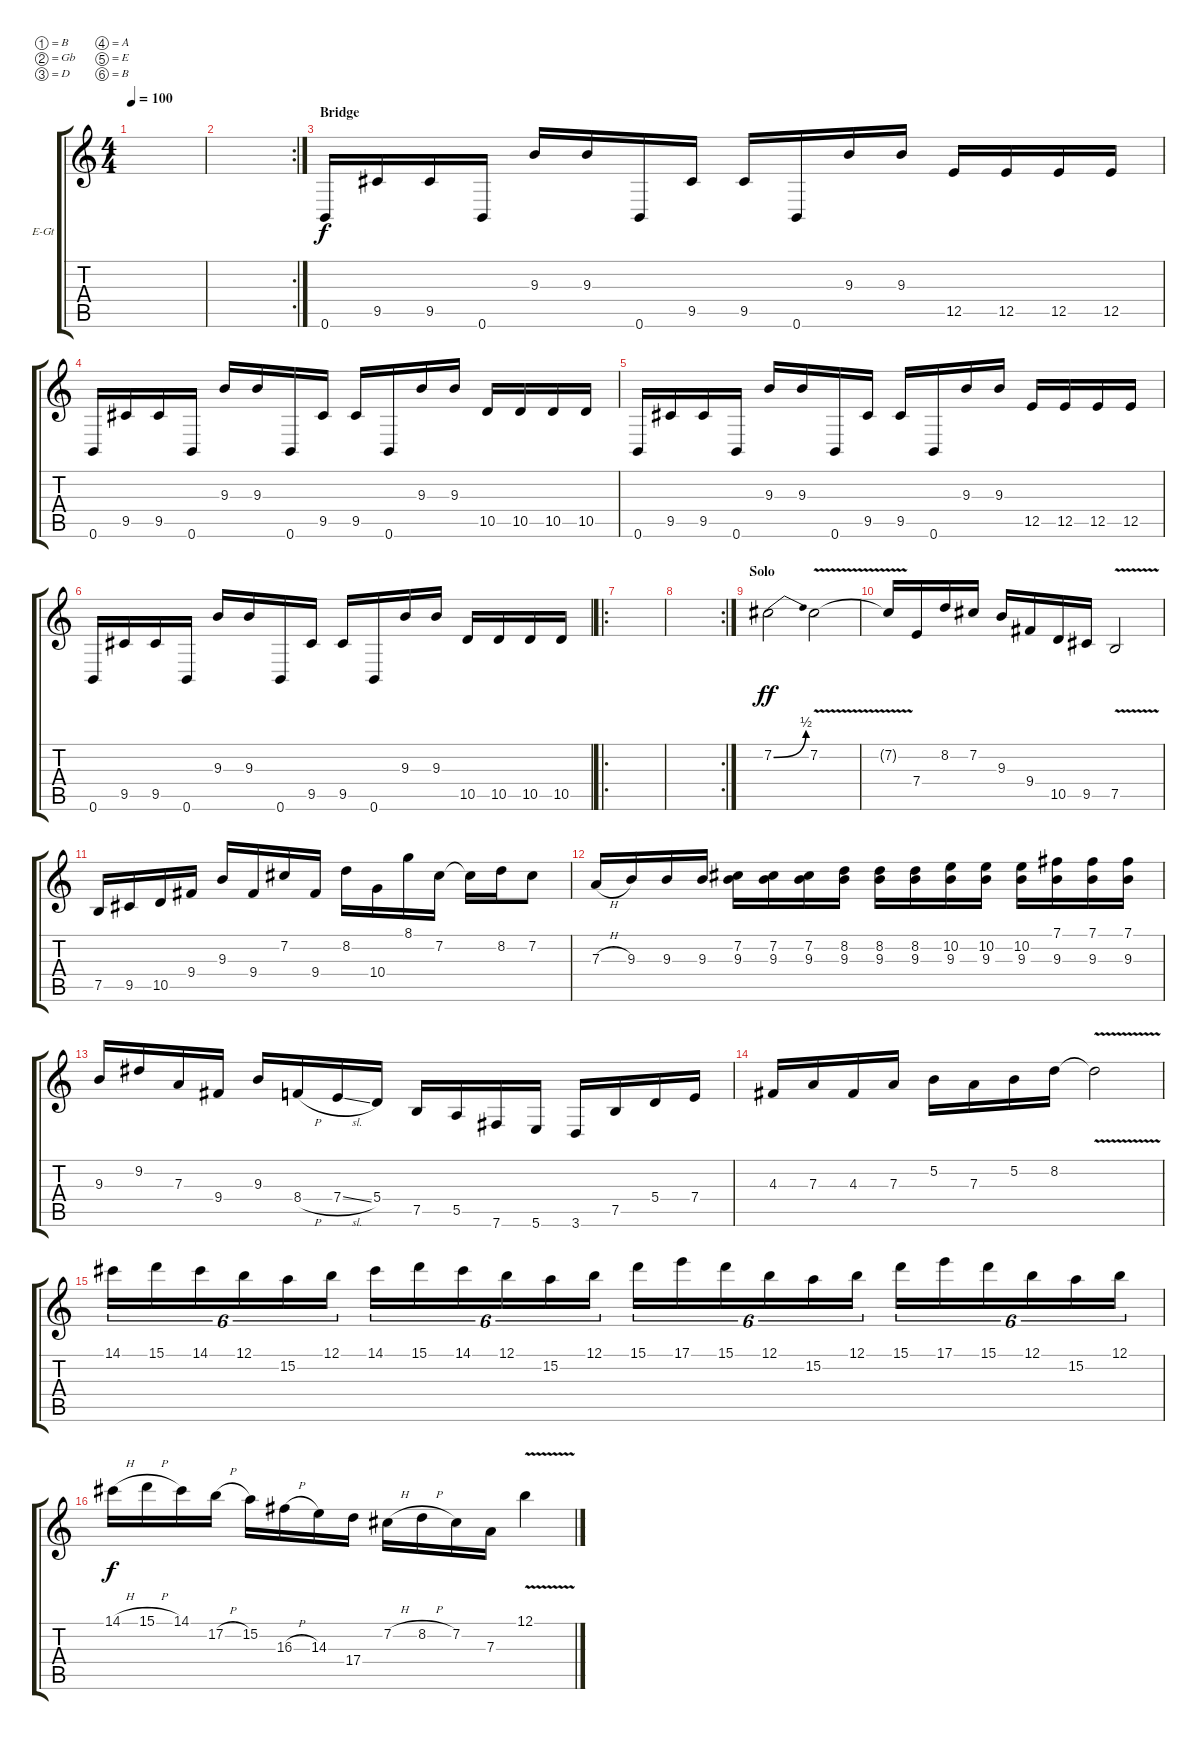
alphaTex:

\bracketExtendMode groupsimilarinstruments
\firstSystemTrackNameOrientation horizontal
\otherSystemsTrackNameOrientation horizontal
\track ("Lead Guitar 1" "E-Gt") {instrument overdrivenguitar}
\staff {score tabs}
\tuning (B3 Gb3 D3 A2 E2 B1)
\ts (4 4)
\tempo 100
\clef g2
\ks c
|
\rc 2
|
\section ("" "Bridge")
0.6.16 9.5.16 9.5.16 0.6.16 9.3.16 9.3.16 0.6.16 9.5.16 9.5.16 0.6.16 9.3.16 9.3.16 12.5.16 12.5.16 12.5.16 12.5.16 |
0.6.16 9.5.16 9.5.16 0.6.16 9.3.16 9.3.16 0.6.16 9.5.16 9.5.16 0.6.16 9.3.16 9.3.16 10.5.16 10.5.16 10.5.16 10.5.16 |
0.6.16 9.5.16 9.5.16 0.6.16 9.3.16 9.3.16 0.6.16 9.5.16 9.5.16 0.6.16 9.3.16 9.3.16 12.5.16 12.5.16 12.5.16 12.5.16 |
0.6.16 9.5.16 9.5.16 0.6.16 9.3.16 9.3.16 0.6.16 9.5.16 9.5.16 0.6.16 9.3.16 9.3.16 10.5.16 10.5.16 10.5.16 10.5.16 |
\ro
|
\rc 2
|
\section ("" "Solo")
7.2{be (bend 0 0 15 2)}.2{dy ff} 7.2{v}.2 |
7.2{t}.16 7.4.16 8.2.16 7.2.16 9.3.16 9.4.16 10.5.16 9.5.16 7.5{v}.2 |
7.5.16 9.5.16 10.5.16 9.4.16 9.3.16 9.4.16 7.2.16 9.4.16 8.2.16 10.4.16 8.1.16 7.2.16 7.2{t}.16 8.2.16 7.2.8 |
7.3{h}.16 9.3.16 9.3.16 9.3.16 (9.3 7.2).16 (9.3 7.2).16 (9.3 7.2).16 (9.3 8.2).16 (9.3 8.2).16 (9.3 8.2).16 (9.3 10.2).16 (9.3 10.2).16 (9.3 10.2).16 (9.3 7.1).16 (9.3 7.1).16 (9.3 7.1).16 |
9.3.16 9.2.16 7.3.16 9.4.16 9.3.16 8.4{h}.16 7.4{sl}.16 5.4.16 7.5.16 5.5.16 7.6.16 5.6.16 3.6.16 7.5.16 5.4.16 7.4.16 |
4.3.16 7.3.16 4.3.16 7.3.16 5.2.16 7.3.16 5.2.16 8.2.16 8.2{v t}.2 |
14.1.16{tu (6 4)} 15.1.16{tu (6 4)} 14.1.16{tu (6 4)} 12.1.16{tu (6 4)} 15.2.16{tu (6 4)} 12.1.16{tu (6 4)} 14.1.16{tu (6 4)} 15.1.16{tu (6 4)} 14.1.16{tu (6 4)} 12.1.16{tu (6 4)} 15.2.16{tu (6 4)} 12.1.16{tu (6 4)} 15.1.16{tu (6 4)} 17.1.16{tu (6 4)} 15.1.16{tu (6 4)} 12.1.16{tu (6 4)} 15.2.16{tu (6 4)} 12.1.16{tu (6 4)} 15.1.16{tu (6 4)} 17.1.16{tu (6 4)} 15.1.16{tu (6 4)} 12.1.16{tu (6 4)} 15.2.16{tu (6 4)} 12.1.16{tu (6 4)} |
14.1{h}.16{dy f} 15.1{h}.16 14.1.16 17.2{h}.16 15.2.16 16.3{h}.16 14.3.16 17.4.16 7.2{h}.16 8.2{h}.16 7.2.16 7.3.16 12.1{v}.4
